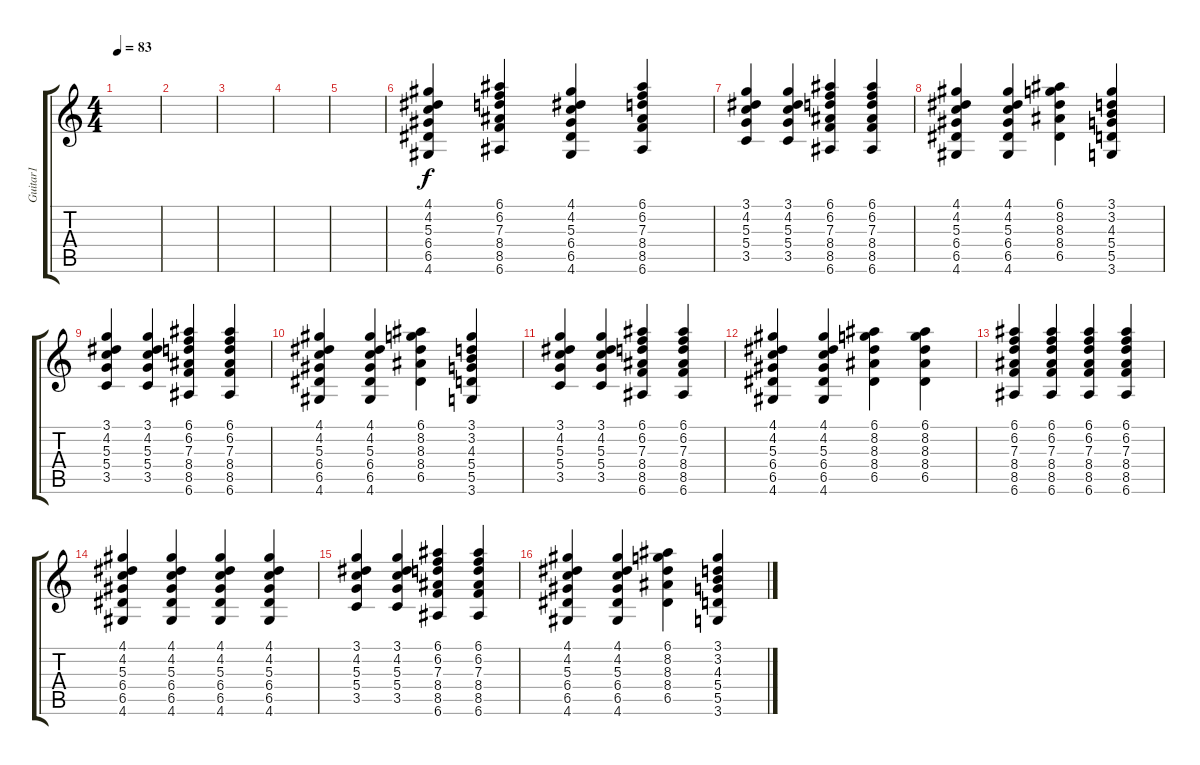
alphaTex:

\track ("Guitar1" "Guitar1") {instrument overdrivenguitar}
\staff {score tabs}
\tuning (E4 B3 G3 D3 A2 E2) {hide}
\ts (4 4)
\tempo 83
\clef g2
\ks c
|
|
|
|
|
(4.1 4.2 5.3 6.4 6.5 4.6).4 (6.1 6.2 7.3 8.4 8.5 6.6).4 (4.1 4.2 5.3 6.4 6.5 4.6).4 (6.1 6.2 7.3 8.4 8.5 6.6).4 |
(3.1 4.2 5.3 5.4 3.5).4 (3.1 4.2 5.3 5.4 3.5).4 (6.1 6.2 7.3 8.4 8.5 6.6).4 (6.1 6.2 7.3 8.4 8.5 6.6).4 |
(4.1 4.2 5.3 6.4 6.5 4.6).4 (4.1 4.2 5.3 6.4 6.5 4.6).4 (6.1 8.2 8.3 8.4 6.5).4 (3.1 3.2 4.3 5.4 5.5 3.6).4 |
(3.1 4.2 5.3 5.4 3.5).4 (3.1 4.2 5.3 5.4 3.5).4 (6.1 6.2 7.3 8.4 8.5 6.6).4 (6.1 6.2 7.3 8.4 8.5 6.6).4 |
(4.1 4.2 5.3 6.4 6.5 4.6).4 (4.1 4.2 5.3 6.4 6.5 4.6).4 (6.1 8.2 8.3 8.4 6.5).4 (3.1 3.2 4.3 5.4 5.5 3.6).4 |
(3.1 4.2 5.3 5.4 3.5).4 (3.1 4.2 5.3 5.4 3.5).4 (6.1 6.2 7.3 8.4 8.5 6.6).4 (6.1 6.2 7.3 8.4 8.5 6.6).4 |
(4.1 4.2 5.3 6.4 6.5 4.6).4 (4.1 4.2 5.3 6.4 6.5 4.6).4 (6.1 8.2 8.3 8.4 6.5).4 (6.1 8.2 8.3 8.4 6.5).4 |
(6.1 6.2 7.3 8.4 8.5 6.6).4 (6.1 6.2 7.3 8.4 8.5 6.6).4 (6.1 6.2 7.3 8.4 8.5 6.6).4 (6.1 6.2 7.3 8.4 8.5 6.6).4 |
(4.1 4.2 5.3 6.4 6.5 4.6).4 (4.1 4.2 5.3 6.4 6.5 4.6).4 (4.1 4.2 5.3 6.4 6.5 4.6).4 (4.1 4.2 5.3 6.4 6.5 4.6).4 |
(3.1 4.2 5.3 5.4 3.5).4 (3.1 4.2 5.3 5.4 3.5).4 (6.1 6.2 7.3 8.4 8.5 6.6).4 (6.1 6.2 7.3 8.4 8.5 6.6).4 |
(4.1 4.2 5.3 6.4 6.5 4.6).4 (4.1 4.2 5.3 6.4 6.5 4.6).4 (6.1 8.2 8.3 8.4 6.5).4 (3.1 3.2 4.3 5.4 5.5 3.6).4
